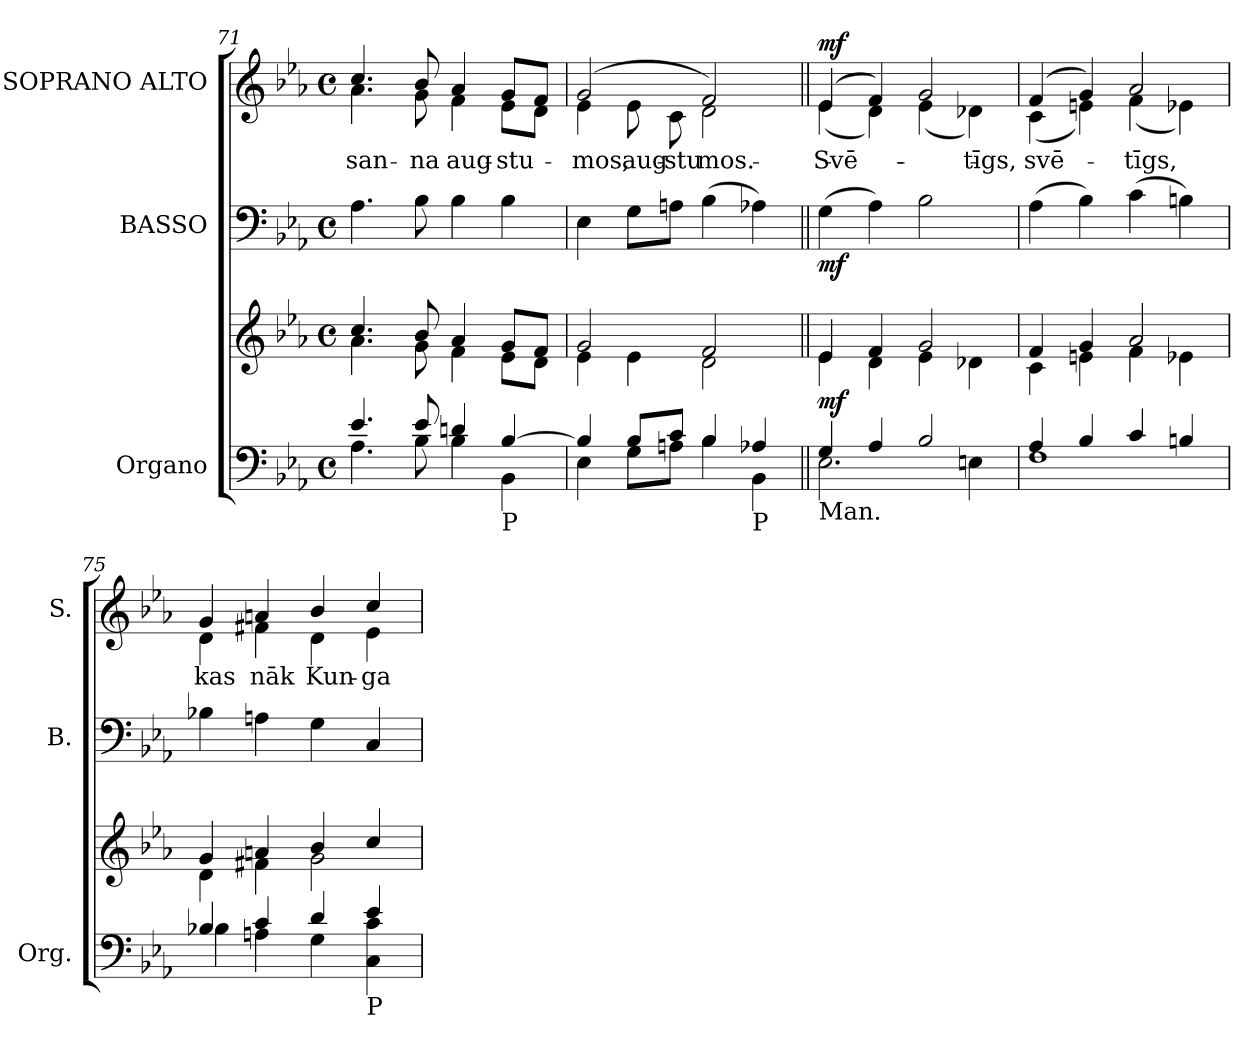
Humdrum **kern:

**kern	**kern	**dynam	**kern	**dynam	**kern	**text	**dynam
*part3	*part3	*part3	*part2	*part2	*part1	*part1	*part1
*staff4	*staff3	*staff3/4	*staff2	*staff2	*staff1	*staff1	*staff1
*I"Organo	*	*	*I"BASSO	*	*I"SOPRANO ALTO	*	*
*I'Org.	*	*	*I'B.	*	*I'S.	*	*
*clefF4	*clefG2	*	*clefF4	*	*clefG2	*	*
*k[b-e-a-]	*k[b-e-a-]	*	*k[b-e-a-]	*	*k[b-e-a-]	*	*
*E-:	*E-:	*	*E-:	*	*E-:	*	*
*M4/4	*M4/4	*	*M4/4	*	*M4/4	*	*
*met(c)	*met(c)	*	*met(c)	*	*met(c)	*	*
=71	=71	=71	=71	=71	=71	=71	=71
*^	*^	*	*	*	*	*	*
!	!	!	!	!	!	!	!	!LO:LY:a:color=#000000	!
*	*	*	*	*	*	*	*^	*	*
!	!	!	!	!	!	!	!	!	!LO:LY:b:color=#000000	!
4.e-i/	4.A-i\	4.cci/	4.a-i\	.	4.A-i\	.	4.cci/	4.a-i\	-san-	.
!	!	!	!	!	!	!	!	!	!LO:LY:a:color=#000000	!
!	!	!	!	!	!	!	!	!	!LO:LY:b:color=#000000	!
8e-i/	8B-i\	8b-i/	8gi\	.	8B-i\	.	8b-i/	8gi\	-na	.
!	!	!	!	!	!	!	!	!	!LO:LY:a:color=#000000	!
!	!	!	!	!	!	!	!	!	!LO:LY:b:color=#000000	!
4dni/	4B-i\	4a-i/	4fi\	.	4B-i\	.	4a-i/	4fi\	aug-	.
!	!	!	!	!	!	!	!	!	!LO:LY:a:color=#000000	!
!LO:TX:b:t=P	!	!	!	!	!	!	!	!	!	!
!	!	!	!	!	!	!	!	!	!LO:LY:b:color=#000000	!
[4B-i/	4BB-i\	8gi/L	8e-i\L	.	4B-i\	.	8gi/L	8e-i\L	-stu-	.
.	.	8fi/J	8di\J	.	.	.	8fi/J	8di\J	.	.
=72	=72	=72	=72	=72	=72	=72	=72	=72	=72	=72
!	!	!	!	!	!	!	!	!	!LO:LY:a:color=#000000	!
!	!	!	!	!	!	!	!	!	!LO:LY:b:color=#000000	!
4B-i/]	4E-i\	2gi/	4e-i\	.	4E-i\	.	(2gi/	4e-i\	-mos,	.
!	!	!	!	!	!	!	!	!	!LO:LY:b:color=#000000	!
8B-i/L	8Gi\L	.	4e-i\	.	8Gi\L	.	.	8e-i\	aug-	.
!	!	!	!	!	!	!	!	!	!LO:LY:b:color=#000000	!
8ci/J	8Ani\J	.	.	.	8Ani\J	.	.	8ci\	-stu-	.
!	!	!	!	!	!	!	!	!	!LO:LY:b:color=#000000	!
4B-i/	4B-i\	2fi/	2di\	.	(4B-i\	.	2fi/)	2di\	-mos.	.
!LO:TX:b:t=P	!	!	!	!	!	!	!	!	!	!
4A-Xi/	4BB-i\	.	.	.	4A-Xi\)	.	.	.	.	.
!!LO:LB:g=z	!!
=73||	=73||	=73||	=73||	=73||	=73||	=73||	=73||	=73||	=73||	=73||
!LO:TX:b:t=Man.	!	!	!	!	!	!	!	!	!	!
!	!	!	!	!	!	!	!	!	!LO:LY:b:color=#000000	!
4Gi/	2.E-i\	4e-i/	4e-i\	mf	(4Gi\	mf	(4e-i/	(4e-i\	Svē-	mf
4A-i/	.	4fi/	4di\	.	4A-i\)	.	4fi/)	4di\)	.	.
2B-i/	.	2gi/	4e-i\	.	2B-i\	.	2gi/	(4e-i\	.	.
!	!	!	!	!	!	!	!	!	!LO:LY:b:color=#000000	!
.	4Eni\	.	4d-Xi\	.	.	.	.	4d-Xi\)	-tīgs,	.
=74	=74	=74	=74	=74	=74	=74	=74	=74	=74	=74
!	!	!	!	!	!	!	!	!	!LO:LY:b:color=#000000	!
4A-i/	1Fi	4fi/	4ci\	.	(4A-i\	.	(4fi/	(4ci\	svē-	.
4B-i/	.	4gi/	4eni\	.	4B-i\)	.	4gi/)	4eni\)	.	.
!	!	!	!	!	!	!	!	!	!LO:LY:b:color=#000000	!
4ci/	.	2a-i/	4fi\	.	(4ci\	.	2a-i/	(4fi\	-tīgs,	.
4Bni/	.	.	4e-Xi\	.	4Bni\)	.	.	4e-Xi\)	.	.
=75	=75	=75	=75	=75	=75	=75	=75	=75	=75	=75
!	!	!	!	!	!	!	!	!	!LO:LY:b:color=#000000	!
4B-Xi/	4B-i\	4gi/	4di\	.	4B-Xi\	.	4gi/	4di\	kas	.
!	!	!	!	!	!	!	!	!	!LO:LY:b:color=#000000	!
4ci/	4Ani\	4ani/	4f#Xi\	.	4Ani\	.	4ani/	4f#Xi\	nāk	.
!	!	!	!	!	!	!	!	!	!LO:LY:b:color=#000000	!
4di/	4Gi\	4b-i/	2gi\	.	4Gi\	.	4b-i/	4di\	Kun-	.
!LO:TX:b:t=P	!	!	!	!	!	!	!	!	!	!
!	!	!	!	!	!	!	!	!	!LO:LY:b:color=#000000	!
4e-i/	4Ci\ 4ci	4cci/	.	.	4Ci/	.	4cci/	4e-i\	-ga	.
*v	*v	*	*	*	*	*	*v	*v	*	*
*	*v	*v	*	*	*	*	*	*
=	=	=	=	=	=	=	=
*-	*-	*-	*-	*-	*-	*-	*-
